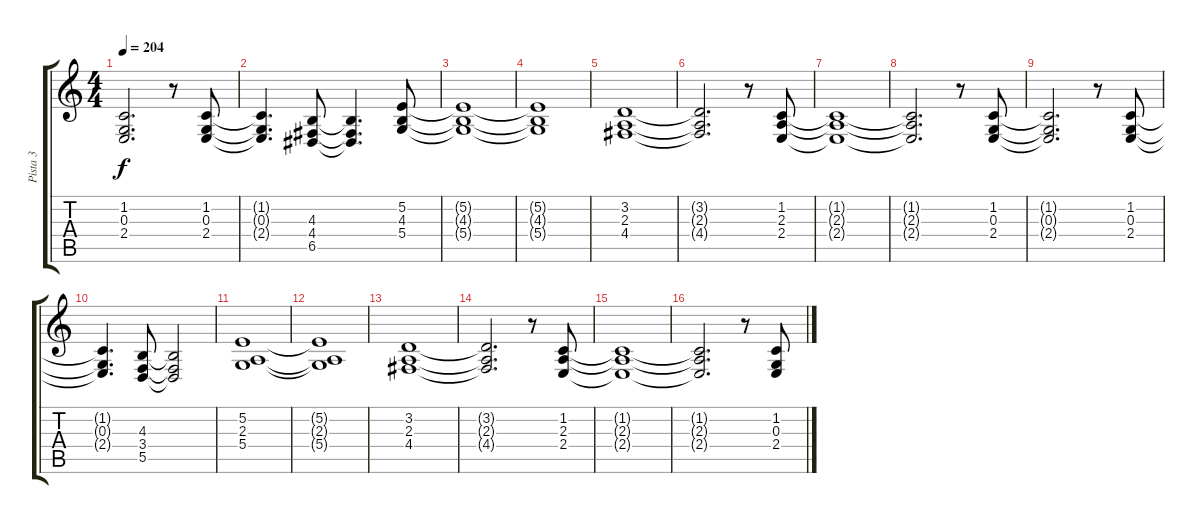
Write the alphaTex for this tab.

\track ("Pista 3" "Pista 3") {instrument reedorgan}
\staff {score tabs}
\tuning (E4 B3 G3 D3 A2 E2) {hide}
\ts (4 4)
\tempo 204
\clef g2
\ks c
(1.2{t} 0.3{t} 2.4{t}).2{d dy f} r.8 (1.2 0.3 2.4).8 |
(1.2{t} 0.3{t} 2.4{t}).4{d} (4.3 4.4 6.5).8 (4.3{t} 4.4{t} 6.5{t}).4{d} (5.2 4.3 5.4).8 |
(5.2{t} 4.3{t} 5.4{t}).1 |
(5.2{t} 4.3{t} 5.4{t}).1 |
(3.2 2.3 4.4).1 |
(3.2{t} 2.3{t} 4.4{t}).2{d} r.8 (1.2 2.3 2.4).8 |
(1.2{t} 2.3{t} 2.4{t}).1 |
(1.2{t} 2.3{t} 2.4{t}).2{d} r.8 (1.2 0.3 2.4).8 |
(1.2{t} 0.3{t} 2.4{t}).2{d} r.8 (1.2 0.3 2.4).8 |
(1.2{t} 0.3{t} 2.4{t}).4{d} (4.3 3.4 5.5).8 (4.3{t} 3.4{t} 5.5{t}).2 |
(5.2 2.3 5.4).1 |
(5.2{t} 2.3{t} 5.4{t}).1 |
(3.2 2.3 4.4).1 |
(3.2{t} 2.3{t} 4.4{t}).2{d} r.8 (1.2 2.3 2.4).8 |
(1.2{t} 2.3{t} 2.4{t}).1 |
(1.2{t} 2.3{t} 2.4{t}).2{d} r.8 (1.2 0.3 2.4).8
